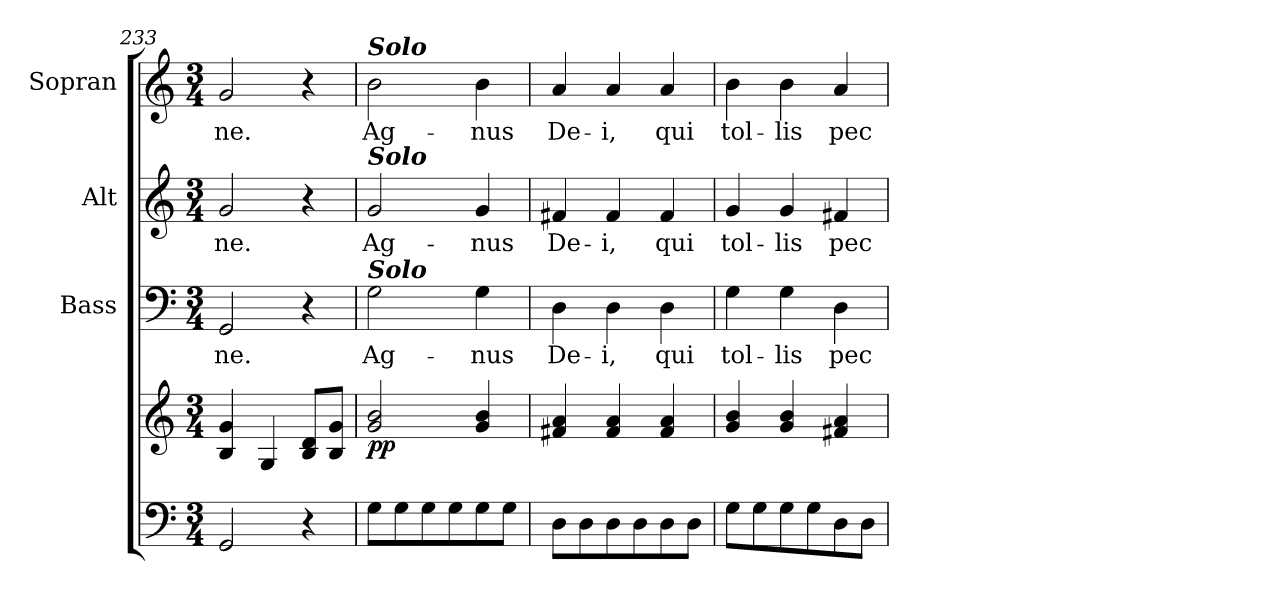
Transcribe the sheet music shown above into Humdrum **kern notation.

**kern	**kern	**dynam	**kern	**text	**kern	**text	**kern	**text
*part4	*part4	*part4	*part3	*part3	*part2	*part2	*part1	*part1
*staff5	*staff4	*staff4/5	*staff3	*staff3	*staff2	*staff2	*staff1	*staff1
*	*	*	*I"Bass	*	*I"Alt	*	*I"Sopran	*
*	*	*	*I'B.	*	*I'A.	*	*I'S.	*
!!LO:PB:g=z
*clefF4	*clefG2	*	*clefF4	*	*clefG2	*	*clefG2	*
*k[]	*k[]	*	*k[]	*	*k[]	*	*k[]	*
*C:	*C:	*	*C:	*	*C:	*	*C:	*
*M3/4	*M3/4	*	*M3/4	*	*M3/4	*	*M3/4	*
=233	=233	=233	=233	=233	=233	=233	=233	=233
!	!	!	!	!LO:LY:b	!	!LO:LY:b	!	!LO:LY:b
2GG/	4B/ 4g/	.	2GG/	-ne.	2g/	-ne.	2g/	-ne.
.	4G/	.	.	.	.	.	.	.
4r	8B/ 8d/L	.	4r	.	4r	.	4r	.
.	8B/ 8g/J	.	.	.	.	.	.	.
=234	=234	=234	=234	=234	=234	=234	=234	=234
!	!	!	!	!	!	!	!LO:TX:a:Bi:t=Solo	!
!	!	!	!	!	!LO:TX:a:Bi:t=Solo	!	!	!
!	!	!	!LO:TX:a:Bi:t=Solo	!	!	!	!	!
!	!	!LO:DY:b	!	!LO:LY:b	!	!LO:LY:b	!	!LO:LY:b
8G\L	2g/ 2b/	pp	2G\	Ag-	2g/	Ag-	2b\	Ag-
8G\	.	.	.	.	.	.	.	.
8G\	.	.	.	.	.	.	.	.
8G\	.	.	.	.	.	.	.	.
!	!	!	!	!LO:LY:b	!	!LO:LY:b	!	!LO:LY:b
8G\	4g/ 4b/	.	4G\	-nus	4g/	-nus	4b\	-nus
8G\J	.	.	.	.	.	.	.	.
=235	=235	=235	=235	=235	=235	=235	=235	=235
!	!	!	!	!LO:LY:b	!	!LO:LY:b	!	!LO:LY:b
8D\L	4f#X/ 4a/	.	4D\	De-	4f#X/	De-	4a/	De-
8D\	.	.	.	.	.	.	.	.
!	!	!	!	!LO:LY:b	!	!LO:LY:b	!	!LO:LY:b
8D\	4f#/ 4a/	.	4D\	-i,	4f#/	-i,	4a/	-i,
8D\	.	.	.	.	.	.	.	.
!	!	!	!	!LO:LY:b	!	!LO:LY:b	!	!LO:LY:b
8D\	4f#/ 4a/	.	4D\	qui	4f#/	qui	4a/	qui
8D\J	.	.	.	.	.	.	.	.
=236	=236	=236	=236	=236	=236	=236	=236	=236
!	!	!	!	!LO:LY:b	!	!LO:LY:b	!	!LO:LY:b
8G\L	4g/ 4b/	.	4G\	tol-	4g/	tol-	4b\	tol-
8G\	.	.	.	.	.	.	.	.
!	!	!	!	!LO:LY:b	!	!LO:LY:b	!	!LO:LY:b
8G\	4g/ 4b/	.	4G\	-lis	4g/	-lis	4b\	-lis
8G\	.	.	.	.	.	.	.	.
!	!	!	!	!LO:LY:b	!	!LO:LY:b	!	!LO:LY:b
8D\	4f#X/ 4a/	.	4D\	pec-	4f#X/	pec-	4a/	pec-
8D\J	.	.	.	.	.	.	.	.
=	=	=	=	=	=	=	=	=
*-	*-	*-	*-	*-	*-	*-	*-	*-
